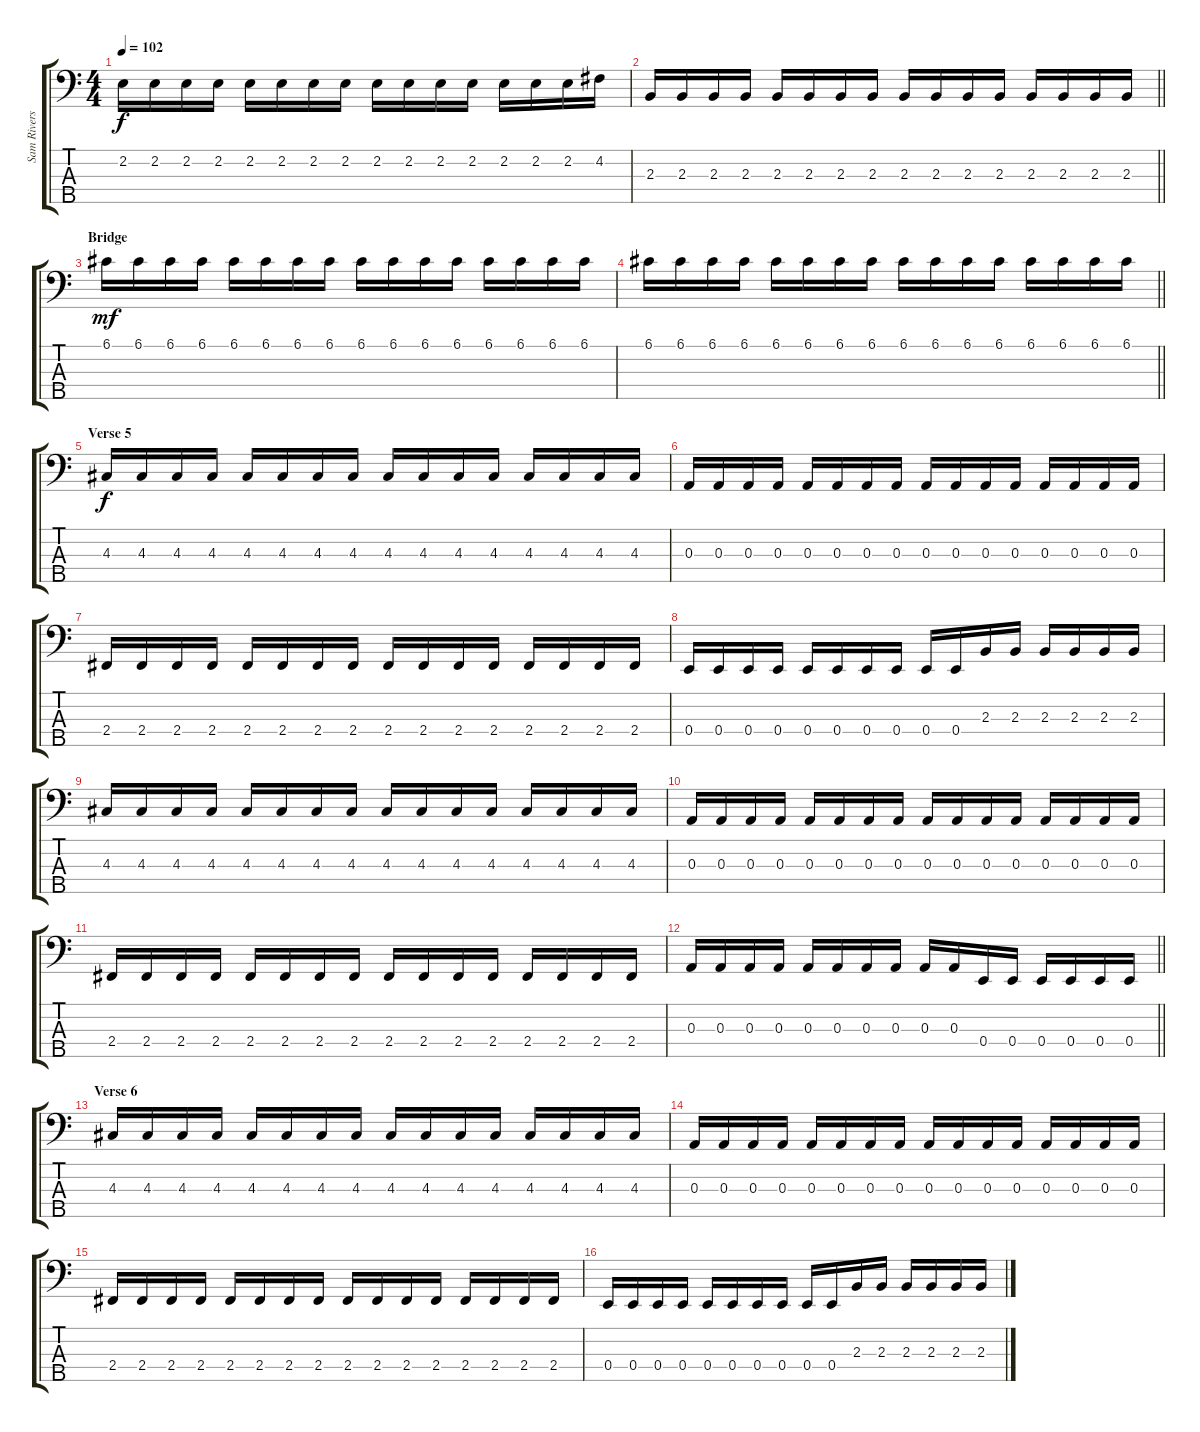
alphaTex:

\track ("Sam Rivers (Bass)" "Sam Rivers") {instrument electricbassfinger}
\staff {score tabs}
\tuning (G2 D2 A1 E1 B0) {hide}
\ts (4 4)
\tempo 102
\clef f4
\ks c
2.2.16{dy f} 2.2.16 2.2.16 2.2.16 2.2.16 2.2.16 2.2.16 2.2.16 2.2.16 2.2.16 2.2.16 2.2.16 2.2.16 2.2.16 2.2.16 4.2.16 |
\barLineRight lightlight
2.3.16 2.3.16 2.3.16 2.3.16 2.3.16 2.3.16 2.3.16 2.3.16 2.3.16 2.3.16 2.3.16 2.3.16 2.3.16 2.3.16 2.3.16 2.3.16 |
\section ("" "Bridge")
6.1.16{dy mf} 6.1.16 6.1.16 6.1.16 6.1.16 6.1.16 6.1.16 6.1.16 6.1.16 6.1.16 6.1.16 6.1.16 6.1.16 6.1.16 6.1.16 6.1.16 |
\barLineRight lightlight
6.1.16 6.1.16 6.1.16 6.1.16 6.1.16 6.1.16 6.1.16 6.1.16 6.1.16 6.1.16 6.1.16 6.1.16 6.1.16 6.1.16 6.1.16 6.1.16 |
\section ("" "Verse 5")
4.3.16{dy f} 4.3.16 4.3.16 4.3.16 4.3.16 4.3.16 4.3.16 4.3.16 4.3.16 4.3.16 4.3.16 4.3.16 4.3.16 4.3.16 4.3.16 4.3.16 |
0.3.16 0.3.16 0.3.16 0.3.16 0.3.16 0.3.16 0.3.16 0.3.16 0.3.16 0.3.16 0.3.16 0.3.16 0.3.16 0.3.16 0.3.16 0.3.16 |
2.4.16 2.4.16 2.4.16 2.4.16 2.4.16 2.4.16 2.4.16 2.4.16 2.4.16 2.4.16 2.4.16 2.4.16 2.4.16 2.4.16 2.4.16 2.4.16 |
0.4.16 0.4.16 0.4.16 0.4.16 0.4.16 0.4.16 0.4.16 0.4.16 0.4.16 0.4.16 2.3.16 2.3.16 2.3.16 2.3.16 2.3.16 2.3.16 |
4.3.16 4.3.16 4.3.16 4.3.16 4.3.16 4.3.16 4.3.16 4.3.16 4.3.16 4.3.16 4.3.16 4.3.16 4.3.16 4.3.16 4.3.16 4.3.16 |
0.3.16 0.3.16 0.3.16 0.3.16 0.3.16 0.3.16 0.3.16 0.3.16 0.3.16 0.3.16 0.3.16 0.3.16 0.3.16 0.3.16 0.3.16 0.3.16 |
2.4.16 2.4.16 2.4.16 2.4.16 2.4.16 2.4.16 2.4.16 2.4.16 2.4.16 2.4.16 2.4.16 2.4.16 2.4.16 2.4.16 2.4.16 2.4.16 |
\barLineRight lightlight
0.3.16 0.3.16 0.3.16 0.3.16 0.3.16 0.3.16 0.3.16 0.3.16 0.3.16 0.3.16 0.4.16 0.4.16 0.4.16 0.4.16 0.4.16 0.4.16 |
\section ("" "Verse 6")
4.3.16 4.3.16 4.3.16 4.3.16 4.3.16 4.3.16 4.3.16 4.3.16 4.3.16 4.3.16 4.3.16 4.3.16 4.3.16 4.3.16 4.3.16 4.3.16 |
0.3.16 0.3.16 0.3.16 0.3.16 0.3.16 0.3.16 0.3.16 0.3.16 0.3.16 0.3.16 0.3.16 0.3.16 0.3.16 0.3.16 0.3.16 0.3.16 |
2.4.16 2.4.16 2.4.16 2.4.16 2.4.16 2.4.16 2.4.16 2.4.16 2.4.16 2.4.16 2.4.16 2.4.16 2.4.16 2.4.16 2.4.16 2.4.16 |
0.4.16 0.4.16 0.4.16 0.4.16 0.4.16 0.4.16 0.4.16 0.4.16 0.4.16 0.4.16 2.3.16 2.3.16 2.3.16 2.3.16 2.3.16 2.3.16
